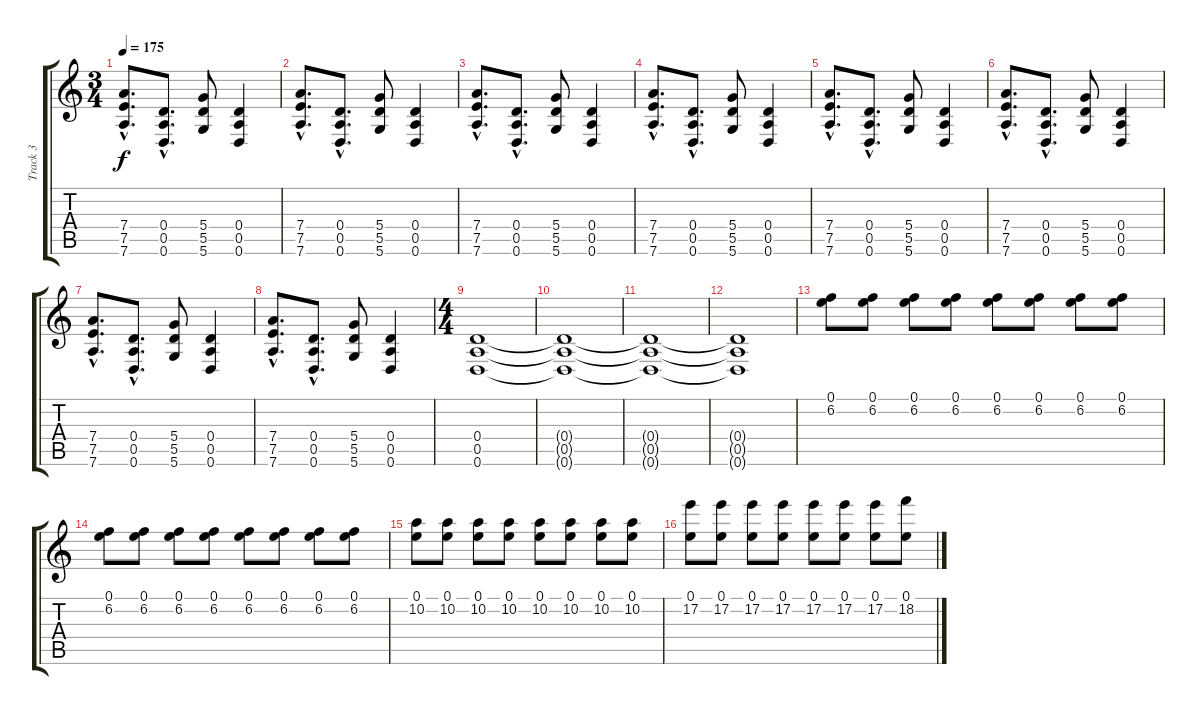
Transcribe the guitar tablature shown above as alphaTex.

\track ("Track 3" "Track 3") {instrument distortionguitar}
\staff {score tabs}
\tuning (E4 B3 G3 D3 A2 D2) {hide}
\ts (3 4)
\tempo 175
\clef g2
\ks c
(7.4{hac} 7.5{hac} 7.6{hac}).8{d dy f} (0.4{hac} 0.5{hac} 0.6{hac}).8{d} (5.4 5.5 5.6).8 (0.4 0.5 0.6).4 |
(7.4{hac} 7.5{hac} 7.6{hac}).8{d} (0.4{hac} 0.5{hac} 0.6{hac}).8{d} (5.4 5.5 5.6).8 (0.4 0.5 0.6).4 |
(7.4{hac} 7.5{hac} 7.6{hac}).8{d} (0.4{hac} 0.5{hac} 0.6{hac}).8{d} (5.4 5.5 5.6).8 (0.4 0.5 0.6).4 |
(7.4{hac} 7.5{hac} 7.6{hac}).8{d} (0.4{hac} 0.5{hac} 0.6{hac}).8{d} (5.4 5.5 5.6).8 (0.4 0.5 0.6).4 |
(7.4{hac} 7.5{hac} 7.6{hac}).8{d} (0.4{hac} 0.5{hac} 0.6{hac}).8{d} (5.4 5.5 5.6).8 (0.4 0.5 0.6).4 |
(7.4{hac} 7.5{hac} 7.6{hac}).8{d} (0.4{hac} 0.5{hac} 0.6{hac}).8{d} (5.4 5.5 5.6).8 (0.4 0.5 0.6).4 |
(7.4{hac} 7.5{hac} 7.6{hac}).8{d} (0.4{hac} 0.5{hac} 0.6{hac}).8{d} (5.4 5.5 5.6).8 (0.4 0.5 0.6).4 |
(7.4{hac} 7.5{hac} 7.6{hac}).8{d} (0.4{hac} 0.5{hac} 0.6{hac}).8{d} (5.4 5.5 5.6).8 (0.4 0.5 0.6).4 |
\ts (4 4)
(0.4 0.5 0.6).1 |
(0.4{t} 0.5{t} 0.6{t}).1 |
(0.4{t} 0.5{t} 0.6{t}).1 |
(0.4{t} 0.5{t} 0.6{t}).1 |
(0.1 6.2).8 (0.1 6.2).8 (0.1 6.2).8 (0.1 6.2).8 (0.1 6.2).8 (0.1 6.2).8 (0.1 6.2).8 (0.1 6.2).8 |
(0.1 6.2).8 (0.1 6.2).8 (0.1 6.2).8 (0.1 6.2).8 (0.1 6.2).8 (0.1 6.2).8 (0.1 6.2).8 (0.1 6.2).8 |
(0.1 10.2).8 (0.1 10.2).8 (0.1 10.2).8 (0.1 10.2).8 (0.1 10.2).8 (0.1 10.2).8 (0.1 10.2).8 (0.1 10.2).8 |
(0.1 17.2).8 (0.1 17.2).8 (0.1 17.2).8 (0.1 17.2).8 (0.1 17.2).8 (0.1 17.2).8 (0.1 17.2).8 (0.1 18.2).8
